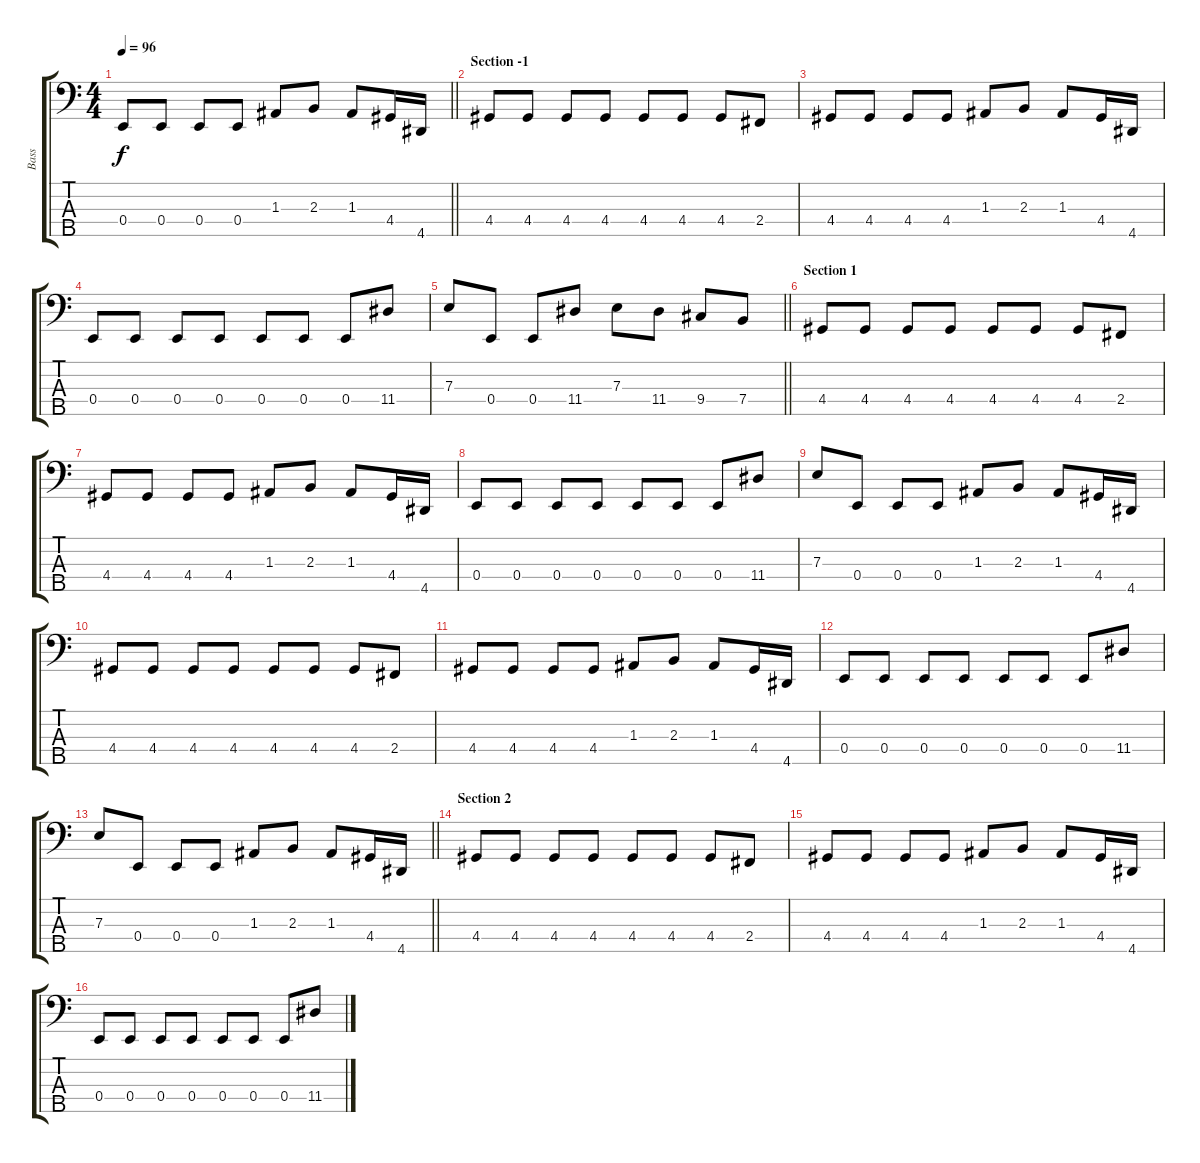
\track ("Bass" "Bass") {instrument electricbassfinger}
\staff {score tabs}
\tuning (G2 D2 A1 E1 B0) {hide}
\ts (4 4)
\tempo 96
\clef f4
\barLineRight lightlight
\ks c
0.4.8{dy f} 0.4.8 0.4.8 0.4.8 1.3.8 2.3.8 1.3.8 4.4.16 4.5.16 |
\section ("" "Section -1")
4.4.8 4.4.8 4.4.8 4.4.8 4.4.8 4.4.8 4.4.8 2.4.8 |
4.4.8 4.4.8 4.4.8 4.4.8 1.3.8 2.3.8 1.3.8 4.4.16 4.5.16 |
0.4.8 0.4.8 0.4.8 0.4.8 0.4.8 0.4.8 0.4.8 11.4.8 |
\barLineRight lightlight
7.3.8 0.4.8 0.4.8 11.4.8 7.3.8 11.4.8 9.4.8 7.4.8 |
\section ("" "Section 1")
4.4.8 4.4.8 4.4.8 4.4.8 4.4.8 4.4.8 4.4.8 2.4.8 |
4.4.8 4.4.8 4.4.8 4.4.8 1.3.8 2.3.8 1.3.8 4.4.16 4.5.16 |
0.4.8 0.4.8 0.4.8 0.4.8 0.4.8 0.4.8 0.4.8 11.4.8 |
7.3.8 0.4.8 0.4.8 0.4.8 1.3.8 2.3.8 1.3.8 4.4.16 4.5.16 |
4.4.8 4.4.8 4.4.8 4.4.8 4.4.8 4.4.8 4.4.8 2.4.8 |
4.4.8 4.4.8 4.4.8 4.4.8 1.3.8 2.3.8 1.3.8 4.4.16 4.5.16 |
0.4.8 0.4.8 0.4.8 0.4.8 0.4.8 0.4.8 0.4.8 11.4.8 |
\barLineRight lightlight
7.3.8 0.4.8 0.4.8 0.4.8 1.3.8 2.3.8 1.3.8 4.4.16 4.5.16 |
\section ("" "Section 2")
4.4.8 4.4.8 4.4.8 4.4.8 4.4.8 4.4.8 4.4.8 2.4.8 |
4.4.8 4.4.8 4.4.8 4.4.8 1.3.8 2.3.8 1.3.8 4.4.16 4.5.16 |
0.4.8 0.4.8 0.4.8 0.4.8 0.4.8 0.4.8 0.4.8 11.4.8
